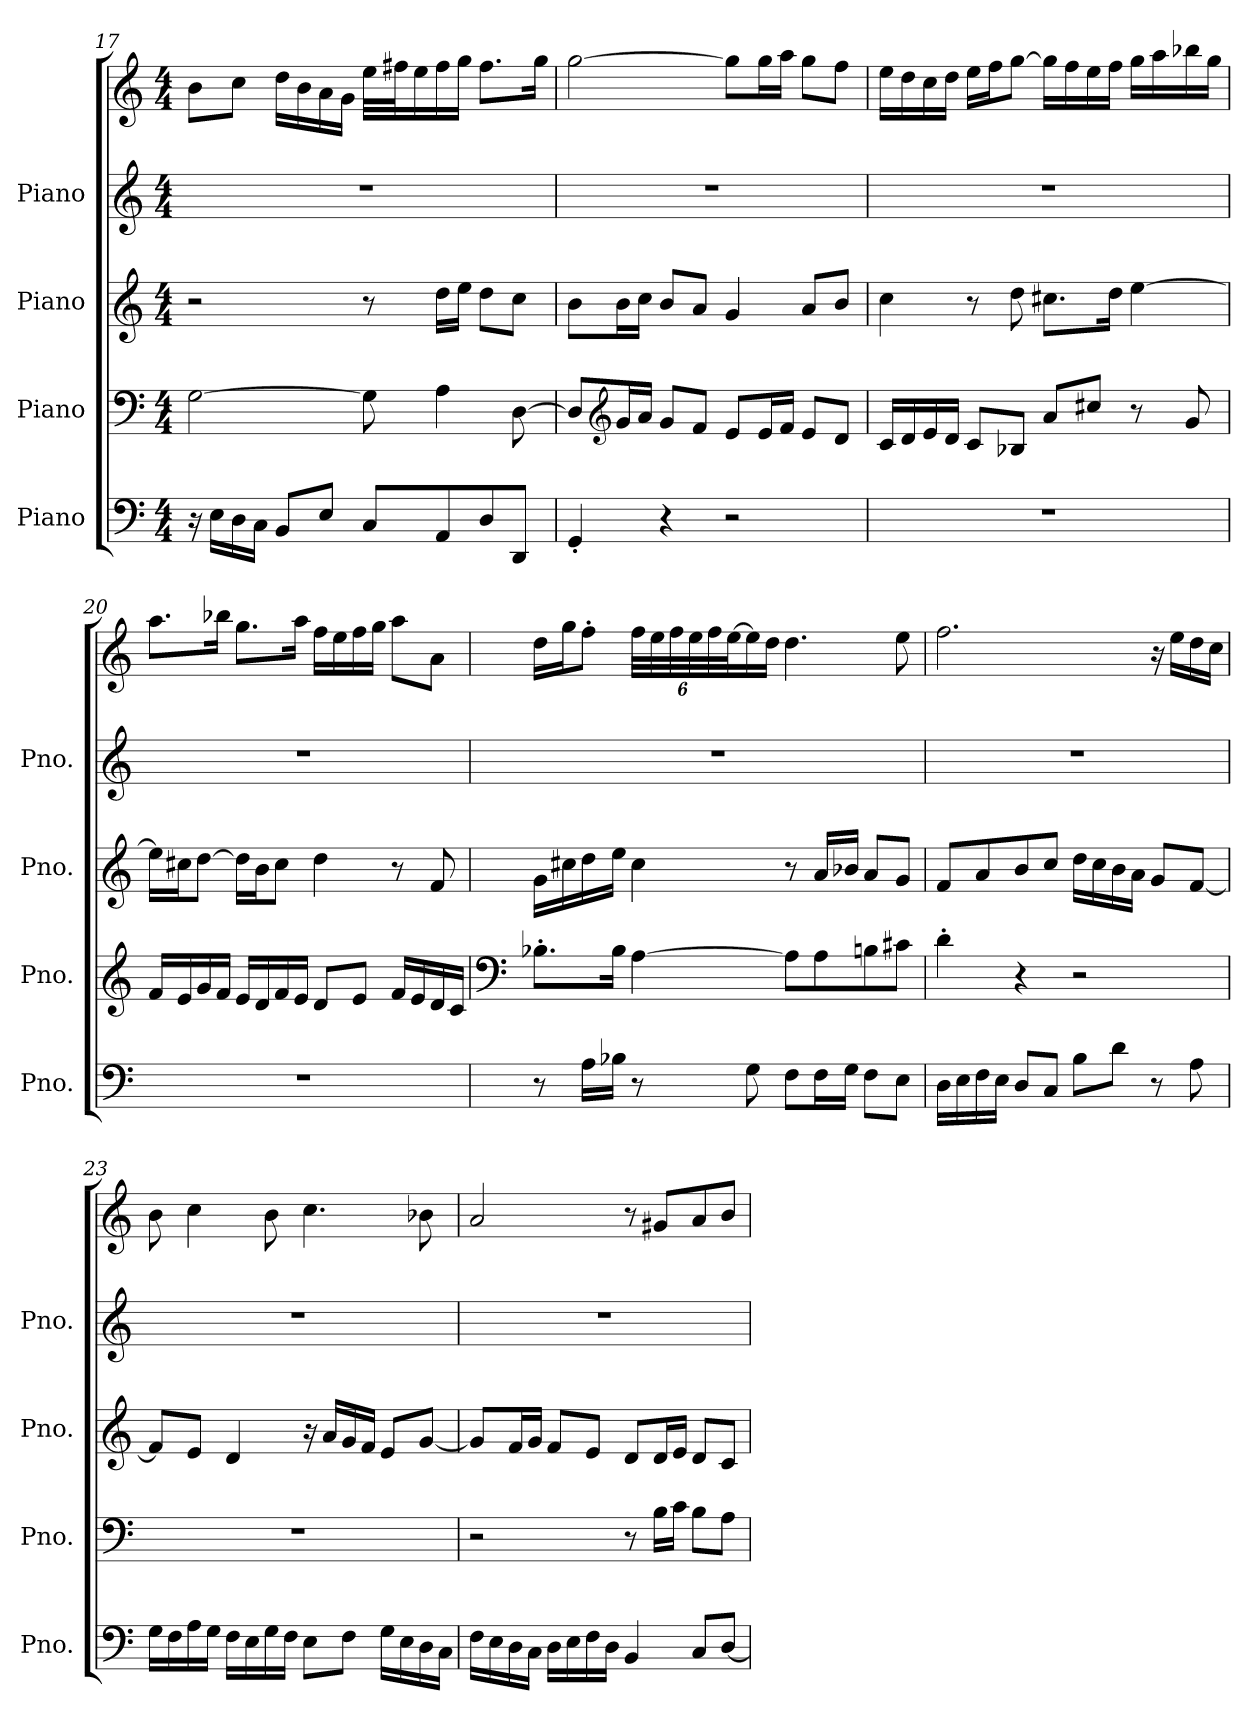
**kern	**kern	**kern	**kern	**kern
*part4	*part3	*part2	*part1	*part1
*staff5	*staff4	*staff3	*staff2	*staff1
*I"Piano	*I"Piano	*I"Piano	*I"Piano	*
*I'Pno.	*I'Pno.	*I'Pno.	*I'Pno.	*
*clefF4	*clefF4	*clefG2	*clefG2	*clefG2
*k[]	*k[]	*k[]	*k[]	*k[]
*M4/4	*M4/4	*M4/4	*M4/4	*M4/4
=17	=17	=17	=17	=17
16r	[2G\	2r	1r	8b\L
16E\LL	.	.	.	.
16D\	.	.	.	8cc\J
16C\JJ	.	.	.	.
8BB/L	.	.	.	16dd\LL
.	.	.	.	16b\
8E/J	.	.	.	16a\
.	.	.	.	16g\JJ
8C/L	8G\]	8r	.	32ee\LLL
.	.	.	.	32ff#X\J
.	.	.	.	16ee\
8AA/	4A\	16dd\LL	.	16ff#\
.	.	16ee\JJ	.	16gg\JJ
8D/	.	8dd\L	.	8.ff#\L
8DD/J	[8D\	8cc\J	.	.
.	.	.	.	16gg\Jk
!!LO:LB:g=z
=18	=18	=18	=18	=18
4GG'/	8D/L]	8b\L	1r	[2gg\
*	*clefG2	*	*	*
.	16g/L	16b\L	.	.
.	16a/JJ	16cc\JJ	.	.
4r	8g/L	8b/L	.	.
.	8f/J	8a/J	.	.
2r	8e/L	4g/	.	8gg\L]
.	16e/L	.	.	16gg\L
.	16f/JJ	.	.	16aa\JJ
.	8e/L	8a/L	.	8gg\L
.	8d/J	8b/J	.	8ff\J
=19	=19	=19	=19	=19
1r	16c/LL	4cc\	1r	16ee\LL
.	16d/	.	.	16dd\
.	16e/	.	.	16cc\
.	16d/JJ	.	.	16dd\JJ
.	8c/L	8r	.	16ee\LL
.	.	.	.	16ff\J
.	8B-X/J	8dd\	.	[8gg\J
.	8a/L	8.cc#X\L	.	16gg\LL]
.	.	.	.	16ff\
.	8cc#X/J	.	.	16ee\
.	.	16dd\Jk	.	16ff\JJ
.	8r	[4ee\	.	16gg\LL
.	.	.	.	16aa\
.	8g/	.	.	16bb-X\
.	.	.	.	16gg\JJ
!!LO:PB:g=z
=20	=20	=20	=20	=20
1r	16f/LL	16ee\LL]	1r	8.aa\L
.	16e/	16cc#X\J	.	.
.	16g/	[8dd\J	.	.
.	16f/JJ	.	.	16bb-X\Jk
.	16e/LL	16dd\LL]	.	8.gg\L
.	16d/	16b\J	.	.
.	16f/	8cc#\J	.	.
.	16e/JJ	.	.	16aa\Jk
.	8d/L	4dd\	.	16ff\LL
.	.	.	.	16ee\
.	8e/J	.	.	16ff\
.	.	.	.	16gg\JJ
.	16f/LL	8r	.	8aa\L
.	16e/	.	.	.
.	16d/	8f/	.	8a\J
.	16c/JJ	.	.	.
=21	=21	=21	=21	=21
*	*clefF4	*	*	*
8r	8.B-X'\L	16g\LL	1r	16dd\LL
.	.	16cc#X\	.	16gg\J
16A\LL	.	16dd\	.	8ff'\J
16B-X\JJ	16B-\Jk	16ee\JJ	.	.
*	*	*	*	*Xbrackettup
8r	[4A\	4cc#\	.	48ff\LLL
.	.	.	.	48ee\
.	.	.	.	48ff\
.	.	.	.	48ee\
.	.	.	.	48ff\
.	.	.	.	[48ee\J
8G\	.	.	.	16ee\]
.	.	.	.	16dd\JJ
8F\L	8A\L]	8r	.	4.dd\
16F\L	8A\	16a/LL	.	.
16G\JJ	.	16b-X/JJ	.	.
8F\L	8Bn\	8a/L	.	.
8E\J	8c#X\J	8g/J	.	8ee\
!!LO:LB:g=z
=22	=22	=22	=22	=22
16D\LL	4d'\	8f/L	1r	2.ff\
16E\	.	.	.	.
16F\	.	8a/	.	.
16E\JJ	.	.	.	.
8D/L	4r	8b/	.	.
8C/J	.	8cc/J	.	.
8B\L	2r	16dd\LL	.	.
.	.	16cc\	.	.
8d\J	.	16b\	.	.
.	.	16a\JJ	.	.
8r	.	8g/L	.	16r
.	.	.	.	16ee\LL
8A\	.	[8f/J	.	16dd\
.	.	.	.	16cc\JJ
=23	=23	=23	=23	=23
16G\LL	1r	8f/L]	1r	8b\
16F\	.	.	.	.
16A\	.	8e/J	.	4cc\
16G\JJ	.	.	.	.
16F\LL	.	4d/	.	.
16E\	.	.	.	.
16G\	.	.	.	8b\
16F\JJ	.	.	.	.
8E\L	.	16r	.	4.cc\
.	.	16a/LL	.	.
8F\J	.	16g/	.	.
.	.	16f/JJ	.	.
16G\LL	.	8e/L	.	.
16E\	.	.	.	.
16D\	.	[8g/J	.	8b-X\
16C\JJ	.	.	.	.
=24	=24	=24	=24	=24
16F\LL	2r	8g/L]	1r	2a/
16E\	.	.	.	.
16D\	.	16f/L	.	.
16C\JJ	.	16g/JJ	.	.
16D\LL	.	8f/L	.	.
16E\	.	.	.	.
16F\	.	8e/J	.	.
16D\JJ	.	.	.	.
4BB/	8r	8d/L	.	8r
.	16B\LL	16d/L	.	8g#X/L
.	16c\JJ	16e/JJ	.	.
8C/L	8B\L	8d/L	.	8a/
[8D/J	8A\J	8c/J	.	8b/J
=	=	=	=	=
*-	*-	*-	*-	*-
